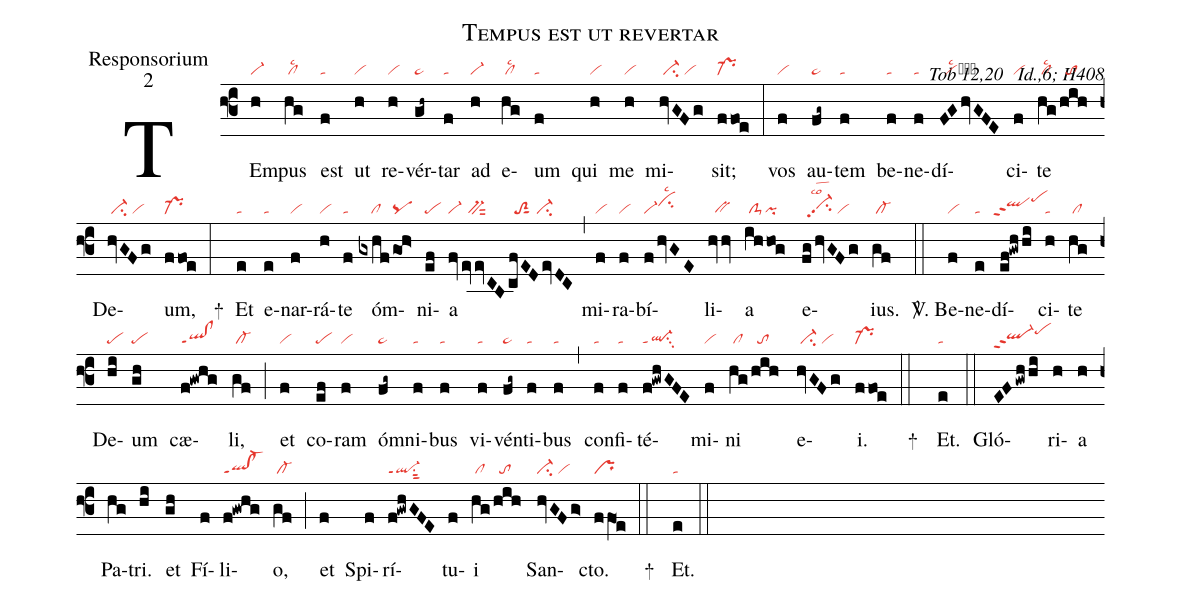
name:Tempus est ut revertar;
office-part:Responsorium;
mode:2;
commentary:Tob 12,20 ꝟ Id.,6; H408;
nabc-lines:1;
%%
(f3)TEm(h|vi-)pus(hg|/cllsc2) est(f|ta) ut(h|vi) re(h|vi)vér(gh~|pe~)tar(f|ta) ad(h|vi-) e(hg|/cllsc2)um(f|ta) qui(h|vi) me(h|vi) mi(hvGFg|/ci-/vi)sit;(ffoe|pr-) (:)
vos(f|vi) au(fg~|pe~)tem(f|ta) be(f|ta)ne(f|ta)dí(FGhvGFE|//vilsc2hh)ci(f|vi)te(hg|/cllsc2|/hih|//to) De(hvGFg|/ci-/vi)um,(ffoe|pr-) (:)
+() Et(e|ta) e(e|ta)nar(f|vi)rá(h|vi)te(f|ta) óm(gxhf|////cl|goh>|pq)ni(ef|pe)a(fv|vi-|evvCB|//bv-sut2|cfEDevDC|//toS2sut1//ci-) (,) mi(f|vi)ra(f|vi)bí(fhvGE|vi-cihilsc2)li(hvv|//bv)a(ihhog|/clS-pi) e(fghvGFg|//vi-hhpp2su2lsco2/vi)ius.(gf|/cl-) (::)

<sp>V/</sp>.
Be(f|vi)ne(e|ta)dí(ef!gwh/hi|``qlhippt2pehk)ci(h|ta)te(hg|/cl) De(hi|pe)um(gh|pe) cæ(f!gwhg|ql!clppt1)li,(gf|/cl-) (;)
et(f|vi) co(ef|pe)ram(f|vi) óm(fg~|pe~)ni(f|ta)bus(f|ta) vi(f|ta)vén(fg~|pe~)ti(f|ta)bus(f|ta) (,) con(f|ta)fi(f|ta)té(f!gwhGFE|ql-ppt1su3)mi(f|vi)ni(hg|/cl|/hih|//to) e(hvGFg|/ci-/vi)i.(ffoe|pr-) (::)

+() Et.(e|ta) (::)

Gló(EFgwhhi|ql-hhppt2pehj)ri(h)a(h) Pa(hg)tri.(hi)
et(gh) Fí(f)li(f!gwhg|ql!cl-ppt1)o,(gf|/cl-) (;)
et(f) Spi(f)rí(f!gwhGFE|ql-ppt1su1sut2)tu(f)i(hg|/cl|/hih|//to) San(hvGFg>|ci-/vi)cto.(ffO1e|pr) (::)

+() Et.(e|ta) (::)
